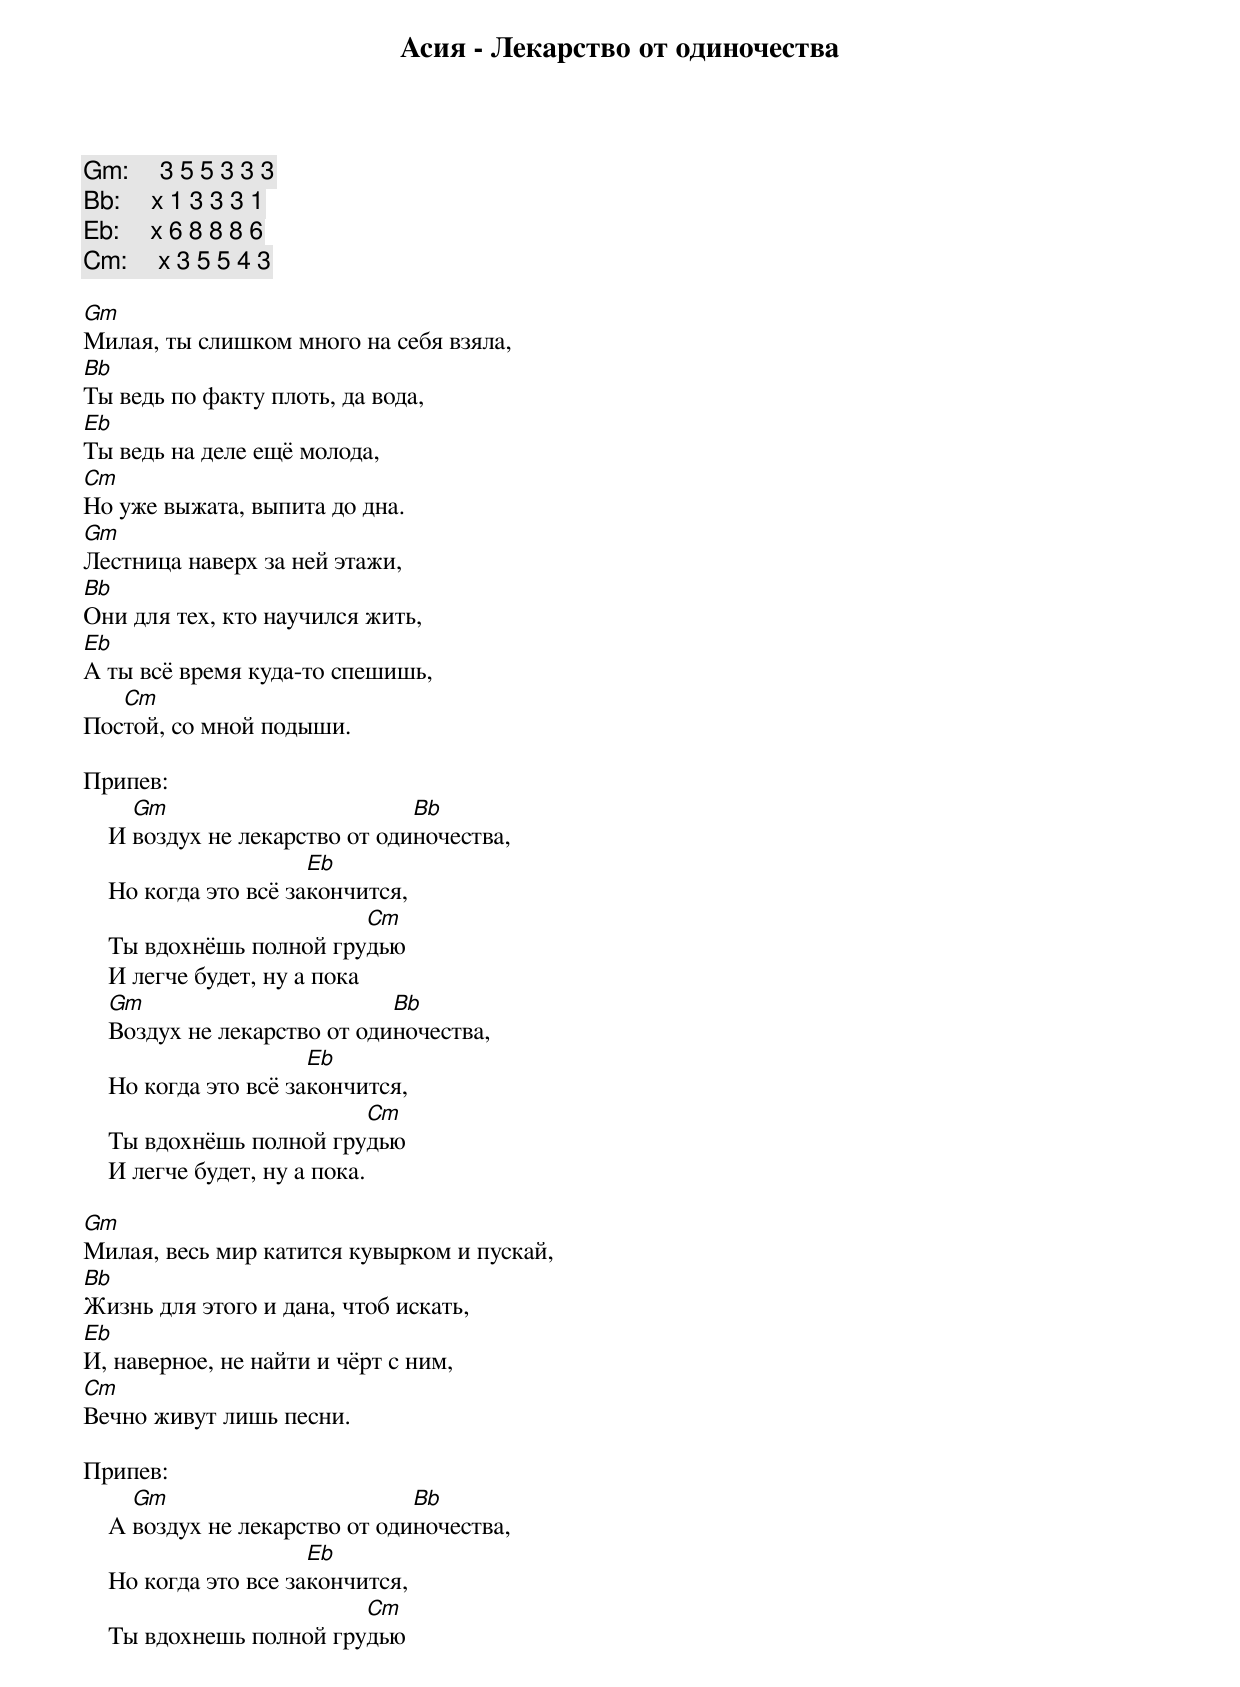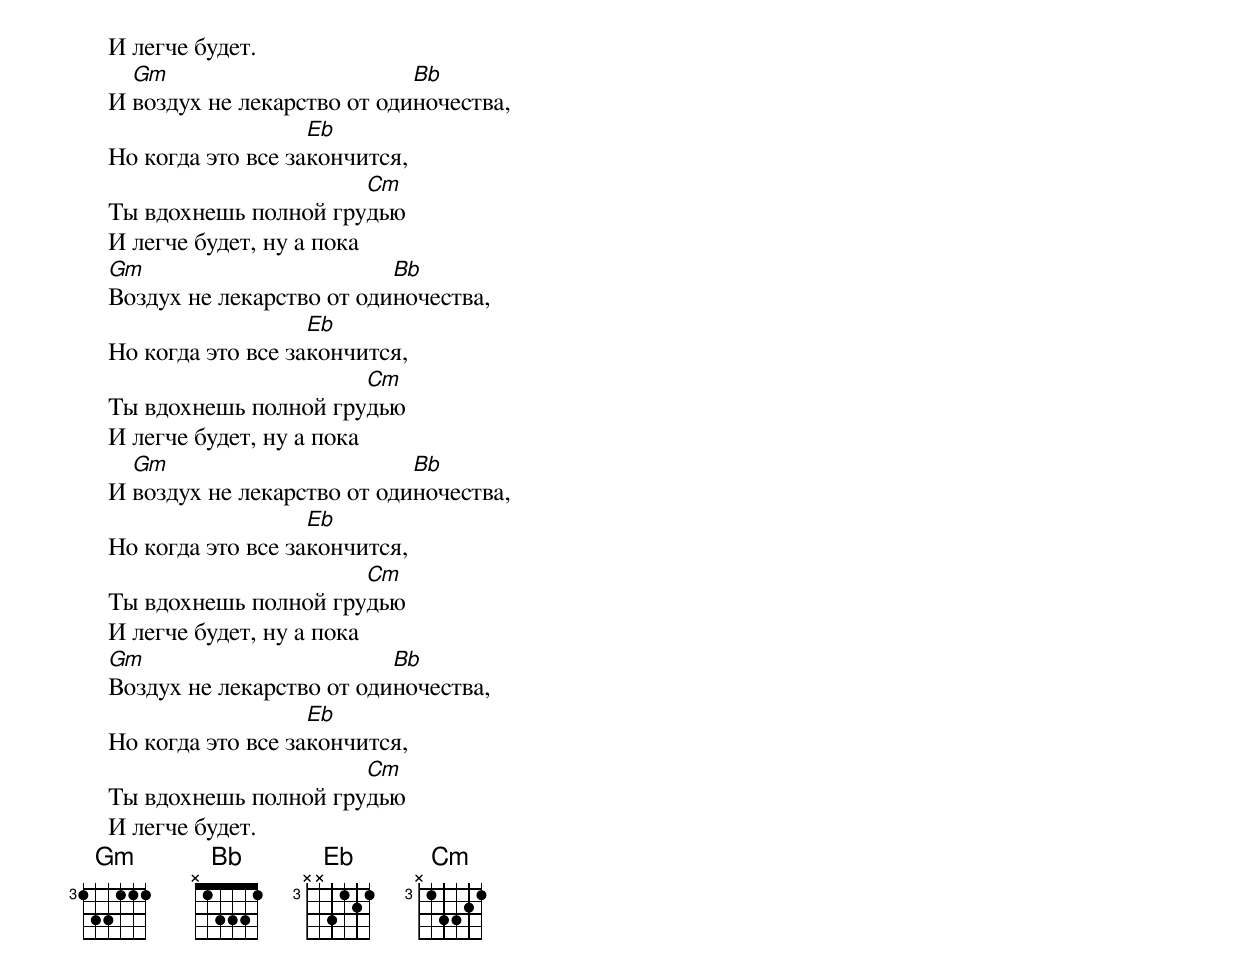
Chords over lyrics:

Асия - Лекарство от одиночества

Gm:     3 5 5 3 3 3
Bb:     x 1 3 3 3 1
Eb:     x 6 8 8 8 6
Cm:     x 3 5 5 4 3

Gm
Милая, ты слишком много на себя взяла,
Bb
Ты ведь по факту плоть, да вода,
Eb
Ты ведь на деле ещё молода,
Cm
Но уже выжата, выпита до дна.
Gm
Лестница наверх за ней этажи,
Bb
Они для тех, кто научился жить,
Eb
А ты всё время куда-то спешишь,
   Cm
Постой, со мной подыши.

Припев:
      Gm                        Bb
    И воздух не лекарство от одиночества,
                       Eb
    Но когда это всё закончится,
                          Cm
    Ты вдохнёшь полной грудью
    И легче будет, ну а пока
    Gm                        Bb
    Воздух не лекарство от одиночества,
                       Eb
    Но когда это всё закончится,
                          Cm
    Ты вдохнёшь полной грудью
    И легче будет, ну а пока.

Gm
Милая, весь мир катится кувырком и пускай,
Bb
Жизнь для этого и дана, чтоб искать,
Eb
И, наверное, не найти и чёрт с ним,
Cm
Вечно живут лишь песни.

Припев:
      Gm                        Bb
    А воздух не лекарство от одиночества,
                       Eb
    Но когда это все закончится,
                          Cm
    Ты вдохнешь полной грудью
    И легче будет.
      Gm                        Bb
    И воздух не лекарство от одиночества,
                       Eb
    Но когда это все закончится,
                          Cm
    Ты вдохнешь полной грудью
    И легче будет, ну а пока
    Gm                        Bb
    Воздух не лекарство от одиночества,
                       Eb
    Но когда это все закончится,
                          Cm
    Ты вдохнешь полной грудью
    И легче будет, ну а пока
      Gm                        Bb
    И воздух не лекарство от одиночества,
                       Eb
    Но когда это все закончится,
                          Cm
    Ты вдохнешь полной грудью
    И легче будет, ну а пока
    Gm                        Bb
    Воздух не лекарство от одиночества,
                       Eb
    Но когда это все закончится,
                          Cm
    Ты вдохнешь полной грудью
    И легче будет.
